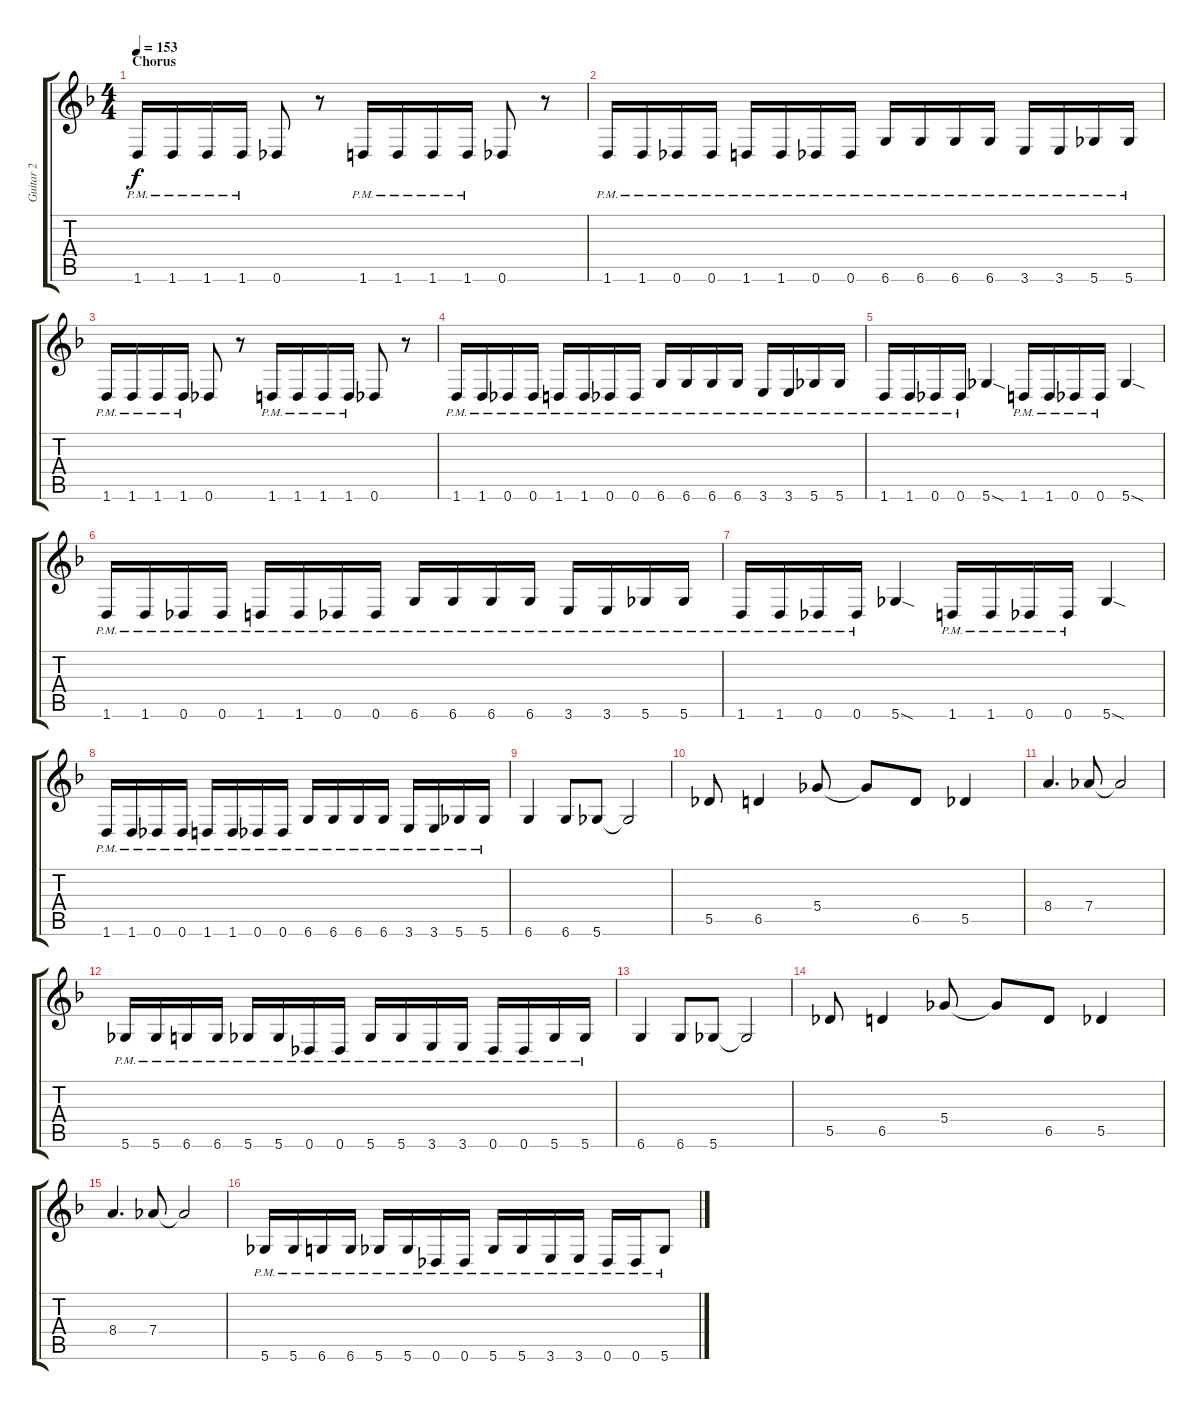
\track ("Guitar 2" "Guitar 2") {instrument distortionguitar}
\staff {score tabs}
\tuning (Eb4 Bb3 Gb3 Db3 Ab2 Db2) {hide}
\ts (4 4)
\section ("" "Chorus")
\tempo 153
\clef g2
\ks dminor
1.6{pm}.16{dy f} 1.6{pm}.16 1.6{pm}.16 1.6{pm}.16 0.6.8 r.8 1.6{pm}.16 1.6{pm}.16 1.6{pm}.16 1.6{pm}.16 0.6.8 r.8 |
1.6{pm}.16 1.6{pm}.16 0.6{pm}.16 0.6{pm}.16 1.6{pm}.16 1.6{pm}.16 0.6{pm}.16 0.6{pm}.16 6.6{pm}.16 6.6{pm}.16 6.6{pm}.16 6.6{pm}.16 3.6{pm}.16 3.6{pm}.16 5.6{pm}.16 5.6{pm}.16 |
1.6{pm}.16 1.6{pm}.16 1.6{pm}.16 1.6{pm}.16 0.6.8 r.8 1.6{pm}.16 1.6{pm}.16 1.6{pm}.16 1.6{pm}.16 0.6.8 r.8 |
1.6{pm}.16 1.6{pm}.16 0.6{pm}.16 0.6{pm}.16 1.6{pm}.16 1.6{pm}.16 0.6{pm}.16 0.6{pm}.16 6.6{pm}.16 6.6{pm}.16 6.6{pm}.16 6.6{pm}.16 3.6{pm}.16 3.6{pm}.16 5.6{pm}.16 5.6{pm}.16 |
1.6{pm}.16 1.6{pm}.16 0.6{pm}.16 0.6{pm}.16 5.6{sod}.4 1.6{pm}.16 1.6{pm}.16 0.6{pm}.16 0.6{pm}.16 5.6{sod}.4 |
1.6{pm}.16 1.6{pm}.16 0.6{pm}.16 0.6{pm}.16 1.6{pm}.16 1.6{pm}.16 0.6{pm}.16 0.6{pm}.16 6.6{pm}.16 6.6{pm}.16 6.6{pm}.16 6.6{pm}.16 3.6{pm}.16 3.6{pm}.16 5.6{pm}.16 5.6{pm}.16 |
1.6{pm}.16 1.6{pm}.16 0.6{pm}.16 0.6{pm}.16 5.6{sod}.4 1.6{pm}.16 1.6{pm}.16 0.6{pm}.16 0.6{pm}.16 5.6{sod}.4 |
1.6{pm}.16 1.6{pm}.16 0.6{pm}.16 0.6{pm}.16 1.6{pm}.16 1.6{pm}.16 0.6{pm}.16 0.6{pm}.16 6.6{pm}.16 6.6{pm}.16 6.6{pm}.16 6.6{pm}.16 3.6{pm}.16 3.6{pm}.16 5.6{pm}.16 5.6{pm}.16 |
6.6.4 6.6.8 5.6.8 5.6{t}.2 |
5.5.8 6.5.4 5.4.8 5.4{t}.8 6.5.8 5.5.4 |
8.4.4{d} 7.4.8 7.4{t}.2 |
5.6{pm}.16 5.6{pm}.16 6.6{pm}.16 6.6{pm}.16 5.6{pm}.16 5.6{pm}.16 0.6{pm}.16 0.6{pm}.16 5.6{pm}.16 5.6{pm}.16 3.6{pm}.16 3.6{pm}.16 0.6{pm}.16 0.6{pm}.16 5.6{pm}.16 5.6{pm}.16 |
6.6.4 6.6.8 5.6.8 5.6{t}.2 |
5.5.8 6.5.4 5.4.8 5.4{t}.8 6.5.8 5.5.4 |
8.4.4{d} 7.4.8 7.4{t}.2 |
5.6{pm}.16 5.6{pm}.16 6.6{pm}.16 6.6{pm}.16 5.6{pm}.16 5.6{pm}.16 0.6{pm}.16 0.6{pm}.16 5.6{pm}.16 5.6{pm}.16 3.6{pm}.16 3.6{pm}.16 0.6{pm}.16 0.6{pm}.16 5.6{pm}.8
